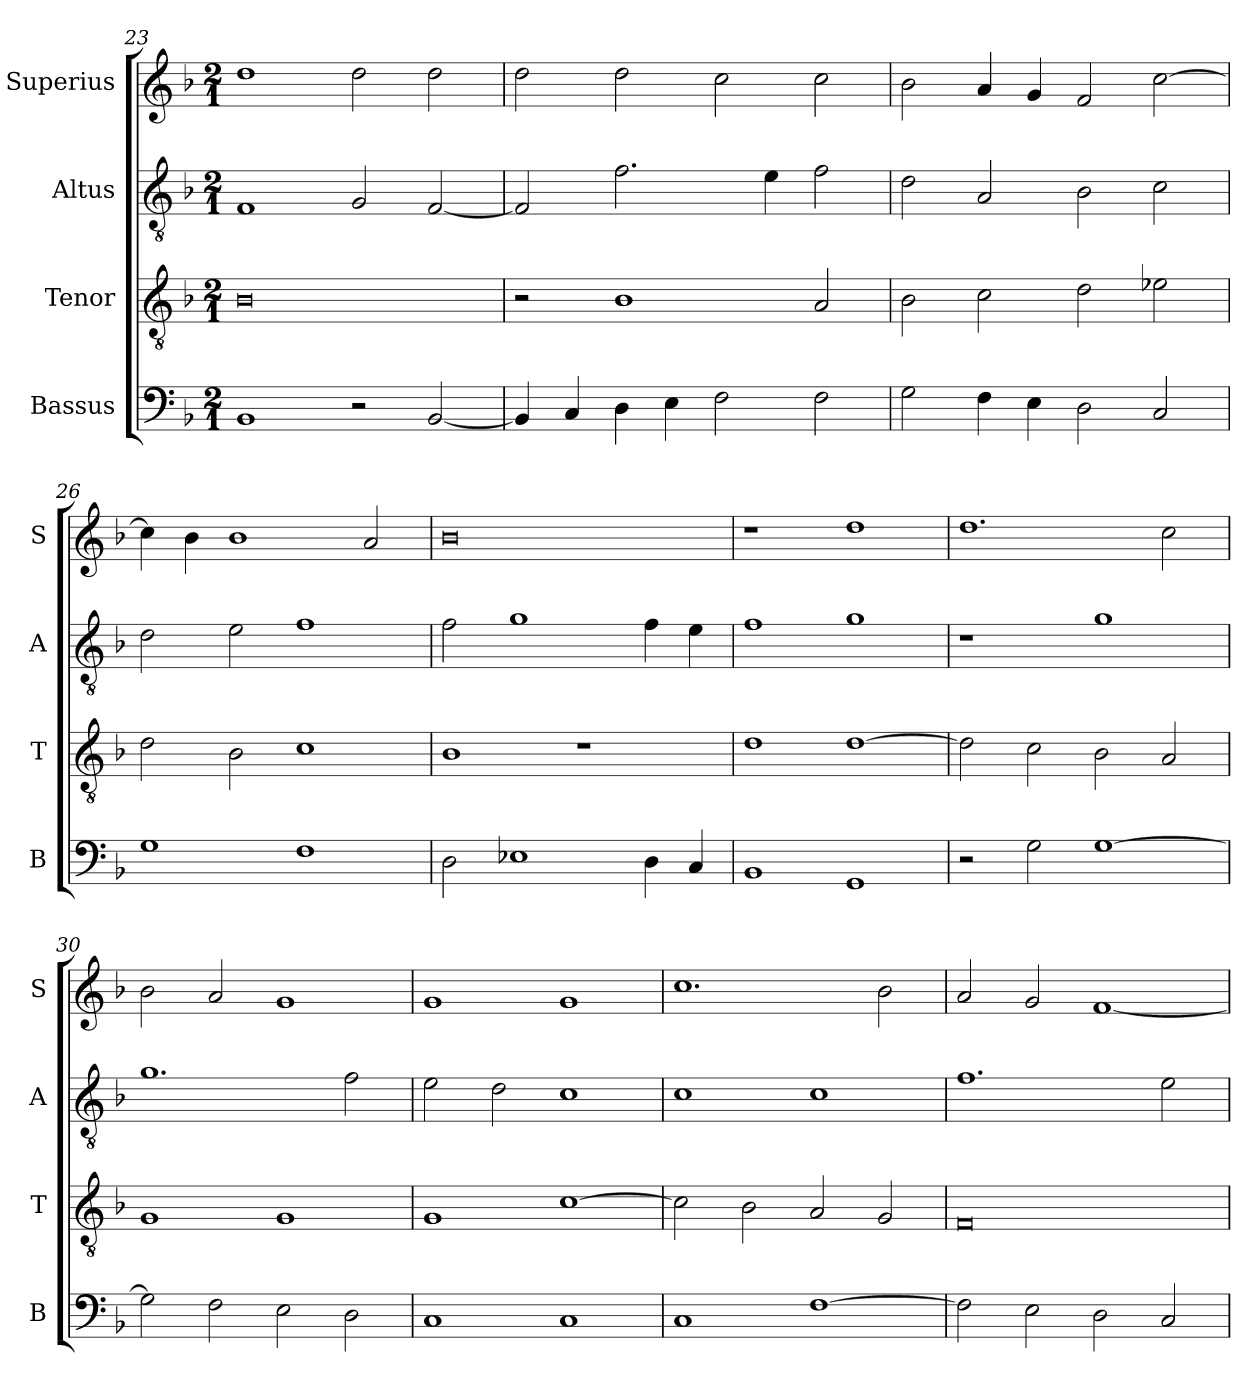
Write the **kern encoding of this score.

**kern	**kern	**kern	**kern
*part4	*part3	*part2	*part1
*staff4	*staff3	*staff2	*staff1
*I"Bassus	*I"Tenor	*I"Altus	*I"Superius
*I'B	*I'T	*I'A	*I'S
*clefF4	*clefGv2	*clefGv2	*clefG2
*k[b-]	*k[b-]	*k[b-]	*k[b-]
*M2/1	*M2/1	*M2/1	*M2/1
=23	=23	=23	=23
1BB-	0B-	1F	1dd
2r	.	2G/	2dd\
[2BB-/	.	[2F/	2dd\
=24	=24	=24	=24
4BB-/]	2r	2F/]	2dd\
4C/	.	.	.
4D\	1B-	2.f\	2dd\
4E\	.	.	.
2F\	.	.	2cc\
.	.	4e\	.
2F\	2A/	2f\	2cc\
=25	=25	=25	=25
2G\	2B-\	2d\	2b-\
4F\	2c\	2A/	4a/
4E\	.	.	4g/
2D\	2d\	2B-\	2f/
2C/	2e-X\	2c\	[2cc\
=26	=26	=26	=26
1G	2d\	2d\	4cc\]
.	.	.	4b-\
.	2B-\	2e\	1b-
1F	1c	1f	.
.	.	.	2a/
=27	=27	=27	=27
2D\	1B-	2f\	0b-
1E-X	.	1g	.
.	1r	.	.
4D\	.	4f\	.
4C/	.	4e\	.
=28	=28	=28	=28
1BB-	1d	1f	1r
1GG	[1d	1g	1dd
=29	=29	=29	=29
2r	2d\]	1r	1.dd
2G\	2c\	.	.
[1G	2B-\	1g	.
.	2A/	.	2cc\
=30	=30	=30	=30
2G\]	1G	1.g	2b-\
2F\	.	.	2a/
2E\	1G	.	1g
2D\	.	2f\	.
=31	=31	=31	=31
1C	1G	2e\	1g
.	.	2d\	.
1C	[1c	1c	1g
=32	=32	=32	=32
1C	2c\]	1c	1.cc
.	2B-\	.	.
[1F	2A/	1c	.
.	2G/	.	2b-\
=33	=33	=33	=33
2F\]	0F	1.f	2a/
2E\	.	.	2g/
2D\	.	.	[1f
2C/	.	2e\	.
=	=	=	=
*-	*-	*-	*-
